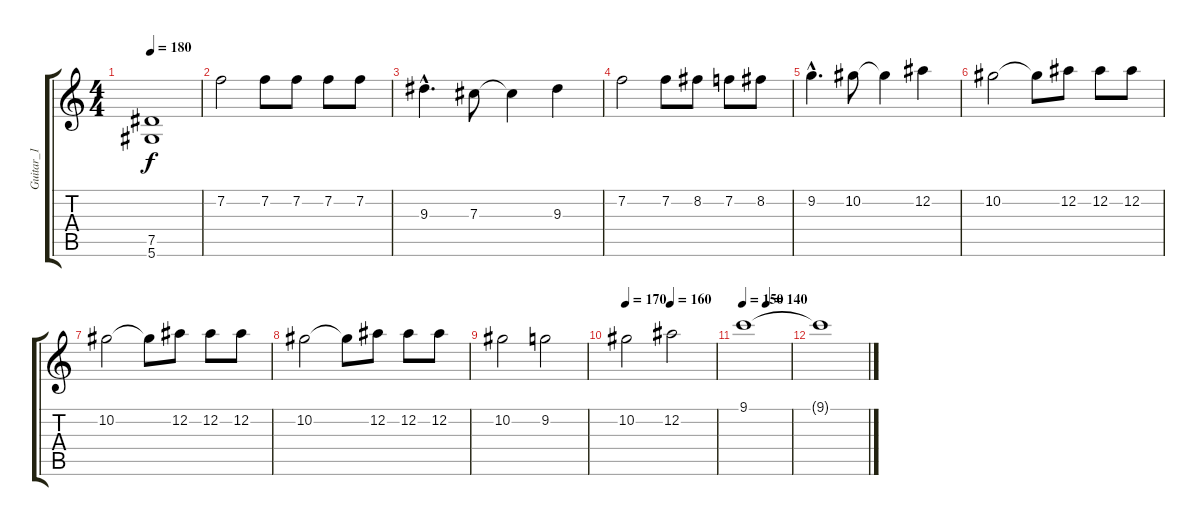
\track ("Guitar_1" "Guitar_1") {instrument distortionguitar}
\staff {score tabs}
\tuning (Eb4 Bb3 Gb3 Db3 Ab2 Eb2) {hide}
\ts (4 4)
\tempo 180
\clef g2
\ks c
(7.5 5.6).1{dy f} |
7.2.2 7.2.8 7.2.8 7.2.8 7.2.8 |
9.3{hac}.4{d} 7.3.8 7.3{t}.4 9.3.4 |
7.2.2 7.2.8 8.2.8 7.2.8 8.2.8 |
9.2{hac}.4{d} 10.2.8 10.2{t}.4 12.2.4 |
10.2.2 10.2{t}.8 12.2.8 12.2.8 12.2.8 |
10.2.2 10.2{t}.8 12.2.8 12.2.8 12.2.8 |
10.2.2 10.2{t}.8 12.2.8 12.2.8 12.2.8 |
10.2.2 9.2.2 |
\tempo 170
\tempo (160 0.5)
10.2.2 12.2.2 |
\tempo 150
\tempo (140 0.5)
9.1.1 |
9.1{t}.1
